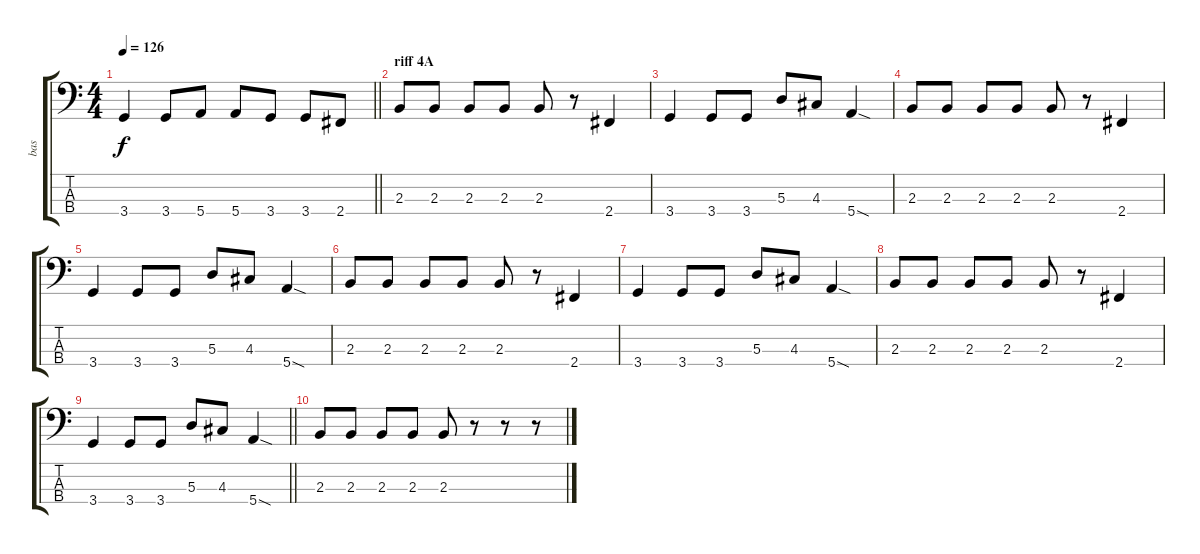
\track ("bas" "bas") {instrument electricbassfinger}
\staff {score tabs}
\tuning (G2 D2 A1 E1) {hide}
\ts (4 4)
\tempo 126
\clef f4
\barLineRight lightlight
\ks c
3.4.4{dy f} 3.4.8 5.4.8 5.4.8 3.4.8 3.4.8 2.4.8 |
\section ("" "riff 4A")
2.3.8 2.3.8 2.3.8 2.3.8 2.3.8 r.8 2.4.4 |
3.4.4 3.4.8 3.4.8 5.3.8 4.3.8 5.4{sod}.4 |
2.3.8 2.3.8 2.3.8 2.3.8 2.3.8 r.8 2.4.4 |
3.4.4 3.4.8 3.4.8 5.3.8 4.3.8 5.4{sod}.4 |
2.3.8 2.3.8 2.3.8 2.3.8 2.3.8 r.8 2.4.4 |
3.4.4 3.4.8 3.4.8 5.3.8 4.3.8 5.4{sod}.4 |
2.3.8 2.3.8 2.3.8 2.3.8 2.3.8 r.8 2.4.4 |
\barLineRight lightlight
3.4.4 3.4.8 3.4.8 5.3.8 4.3.8 5.4{sod}.4 |
2.3.8 2.3.8 2.3.8 2.3.8 2.3.8 r.8 r.8 r.8
